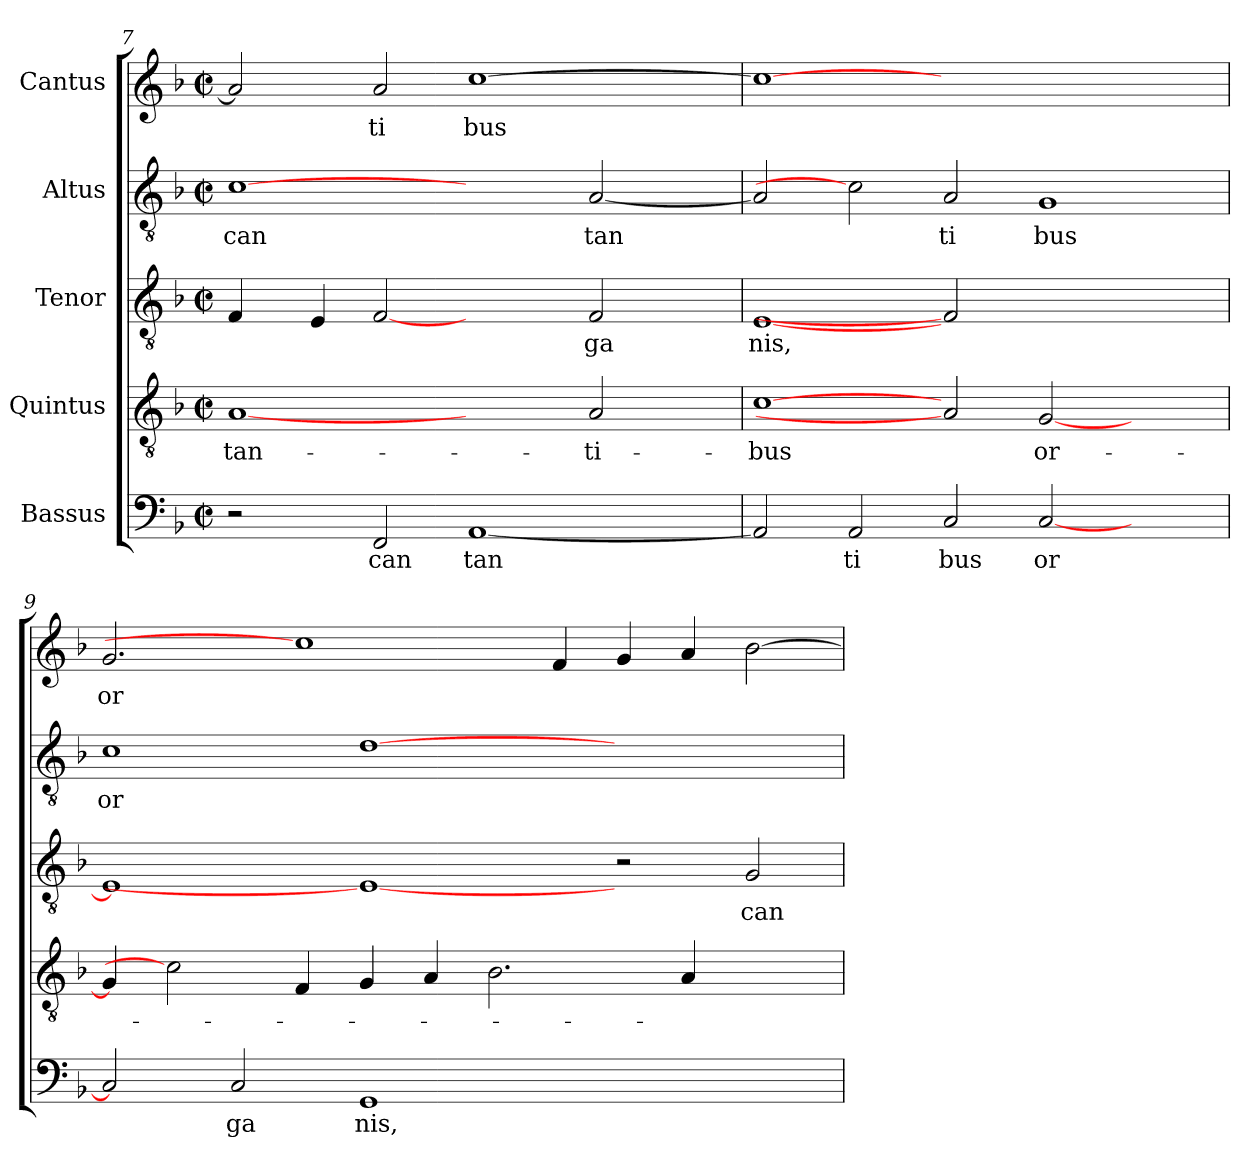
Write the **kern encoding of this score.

**kern	**text	**kern	**text	**kern	**text	**kern	**text	**kern	**text
*part5	*part5	*part4	*part4	*part3	*part3	*part2	*part2	*part1	*part1
*staff5	*staff5	*staff4	*staff4	*staff3	*staff3	*staff2	*staff2	*staff1	*staff1
*I"Bassus	*	*I"Quintus	*	*I"Tenor	*	*I"Altus	*	*I"Cantus	*
!!LO:LB:g=z
*clefF4	*	*clefGv2	*	*clefGv2	*	*clefGv2	*	*clefG2	*
*k[b-]	*	*k[b-]	*	*k[b-]	*	*k[b-]	*	*k[b-]	*
*F:	*	*F:	*	*F:	*	*F:	*	*F:	*
*M2/2	*	*M2/2	*	*M2/2	*	*M2/2	*	*M2/2	*
*met(c|)	*	*met(c|)	*	*met(c|)	*	*met(c|)	*	*met(c|)	*
=7	=7	=7	=7	=7	=7	=7	=7	=7	=7
!	!	!	!LO:LY:b:cj	!	!	!	!LO:LY:b:cj	!	!
*	*	*	*	*	*	*	*	*^	*
2r	.	[1A	tan-	4F/	.	[1c	can	2a/]	16..ryy	.
.	.	.	.	.	.	.	.	.	1ryy	.
.	.	.	.	4E/	.	.	.	.	.	.
!	!LO:LY:b:cj	!	!	!	!	!	!	!	!	!LO:LY:b:cj
2FF/	can	.	.	[2F	.	.	.	2a/	.	ti
!	!LO:LY:b:cj	!	!	!	!	!	!	!	!	!LO:LY:b:cj
[<1AA	tan	2ryy	.	2ryy	.	2ryy	.	[>1cc	.	bus
.	.	.	.	.	.	.	.	.	2ryy	.
!	!	!	!LO:LY:b:cj	!	!LO:LY:b:cj	!	!LO:LY:b	!	!	!
.	.	2A/	-ti-	2F/	-ga	[<2A/	tan	.	.	.
.	.	.	.	.	.	.	.	.	4ryy	.
.	.	.	.	.	.	.	.	.	8ryy	.
.	.	.	.	.	.	.	.	.	64ryy	.
=8	=8	=8	=8	=8	=8	=8	=8	=8	=8	=8
!	!	!	!LO:LY:b:cj	!	!LO:LY:b:cj	!	!	!	!	!
*	*	*	*	*	*	*	*	*v	*v	*
2AA/]	.	[1c	-bus	[<1E	nis,	2A/]	.	1cc_	.
!	!LO:LY:b:cj	!	!	!	!	!	!	!	!
2AA/	ti	.	.	.	.	2c]	.	.	.
!	!LO:LY:b:cj	!	!	!	!	!	!LO:LY:b:cj	!	!
2C/	bus	2A]	.	2F]	.	2A/	ti	1.ryy	.
!	!LO:LY:b:cj	!	!LO:LY:b:cj	!	!	!	!LO:LY:b:cj	!	!
[<2C/	or	[<2G/	or-	1ryy	.	1G	bus	.	.
2ryy	.	2ryy	.	.	.	.	.	.	.
=9	=9	=9	=9	=9	=9	=9	=9	=9	=9
!	!	!	!	!	!	!	!LO:LY:b:cj	!	!LO:LY:b:cj
2C/]	.	4G/]	.	1E]	.	1c	or	2.g/	or
.	.	2c]	.	.	.	.	.	.	.
!	!LO:LY:b:cj	!	!	!	!	!	!	!	!
2C/	ga	.	.	.	.	.	.	.	.
.	.	4F/	.	.	.	.	.	1cc]	.
!	!LO:LY:b:cj	!	!	!	!	!	!	!	!
1GG	nis,	4G/	.	1E_	.	[>1d	.	.	.
.	.	4A/	.	.	.	.	.	.	.
.	.	2.B-\	.	.	.	.	.	.	.
.	.	.	.	.	.	.	.	4f/	.
1ryy	.	.	.	2r	.	1ryy	.	4g/	.
.	.	4A/	.	.	.	.	.	4a/	.
!	!	!	!	!	!LO:LY:b:cj	!	!	!	!
.	.	2ryy	.	2G/	can	.	.	[>2b-\	.
=	=	=	=	=	=	=	=	=	=
*-	*-	*-	*-	*-	*-	*-	*-	*-	*-
